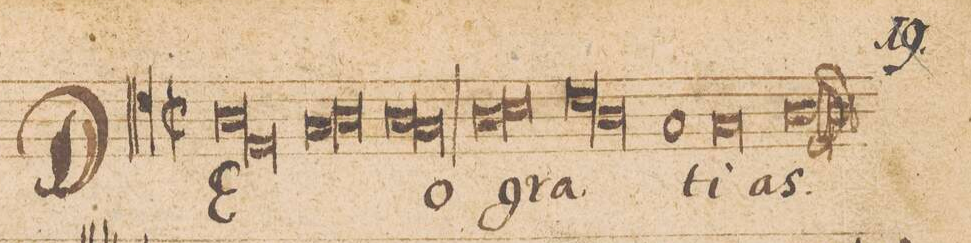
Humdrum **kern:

**kern	**text
*I"[TENOR.]	*
*clefC4	*
*k[]	*
*met(c|)	*
*M2/1	*
*all\right	*
*lig	*
1A	DE-
1E	.
*Xlig	*
=2-	=2-
*lig	*
1G	.
1A	.
*Xlig	*
=3-	=3-
*lig	*
1A	.
1G	-o
*Xlig	*
=4-	=4-
*lig	*
1A	gra-
1B	.
*Xlig	*
=5-	=5-
*lig	*
1c	.
1A	.
*Xlig	*
=6-	=6-
1G	.
0G	-ti-
=7-	=7-
[1Al	-as.
=8-	=8-
0A_	.
=9-	=9-
0A_	.
=10-	=10-
0.A]	.
==	==
*-	*-
